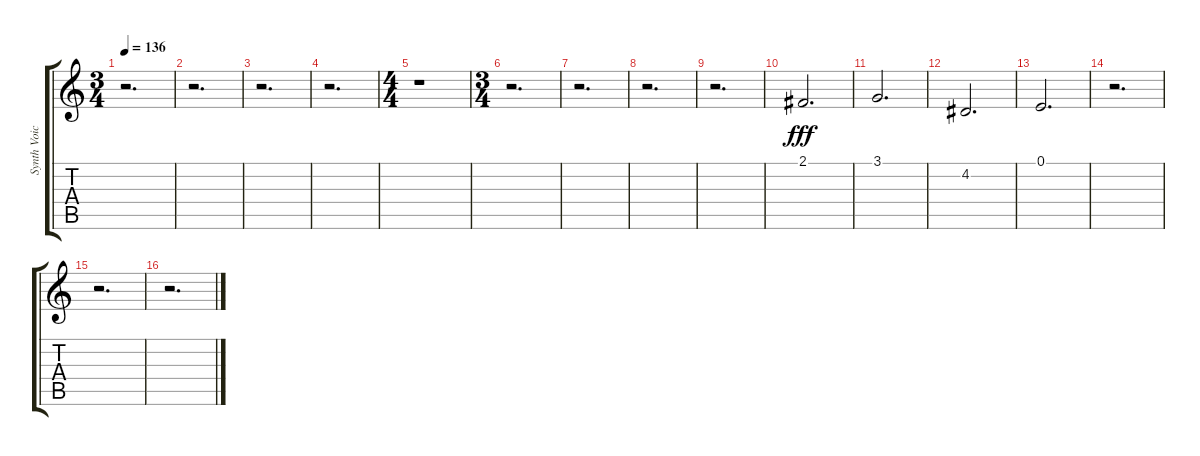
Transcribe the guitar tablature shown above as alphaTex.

\track ("Synth Voice" "Synth Voic") {instrument synthvoice}
\staff {score tabs}
\tuning (E4 B3 G3 D3 A2 E2) {hide}
\ts (3 4)
\tempo 136
\clef g2
\ks c
r.2{d dy fff} |
r.2{d} |
r.2{d} |
r.2{d} |
\ts (4 4)
r.1 |
\ts (3 4)
r.2{d} |
r.2{d} |
r.2{d} |
r.2{d} |
2.1.2{d} |
3.1.2{d} |
4.2.2{d} |
0.1.2{d} |
r.2{d} |
r.2{d} |
r.2{d}
